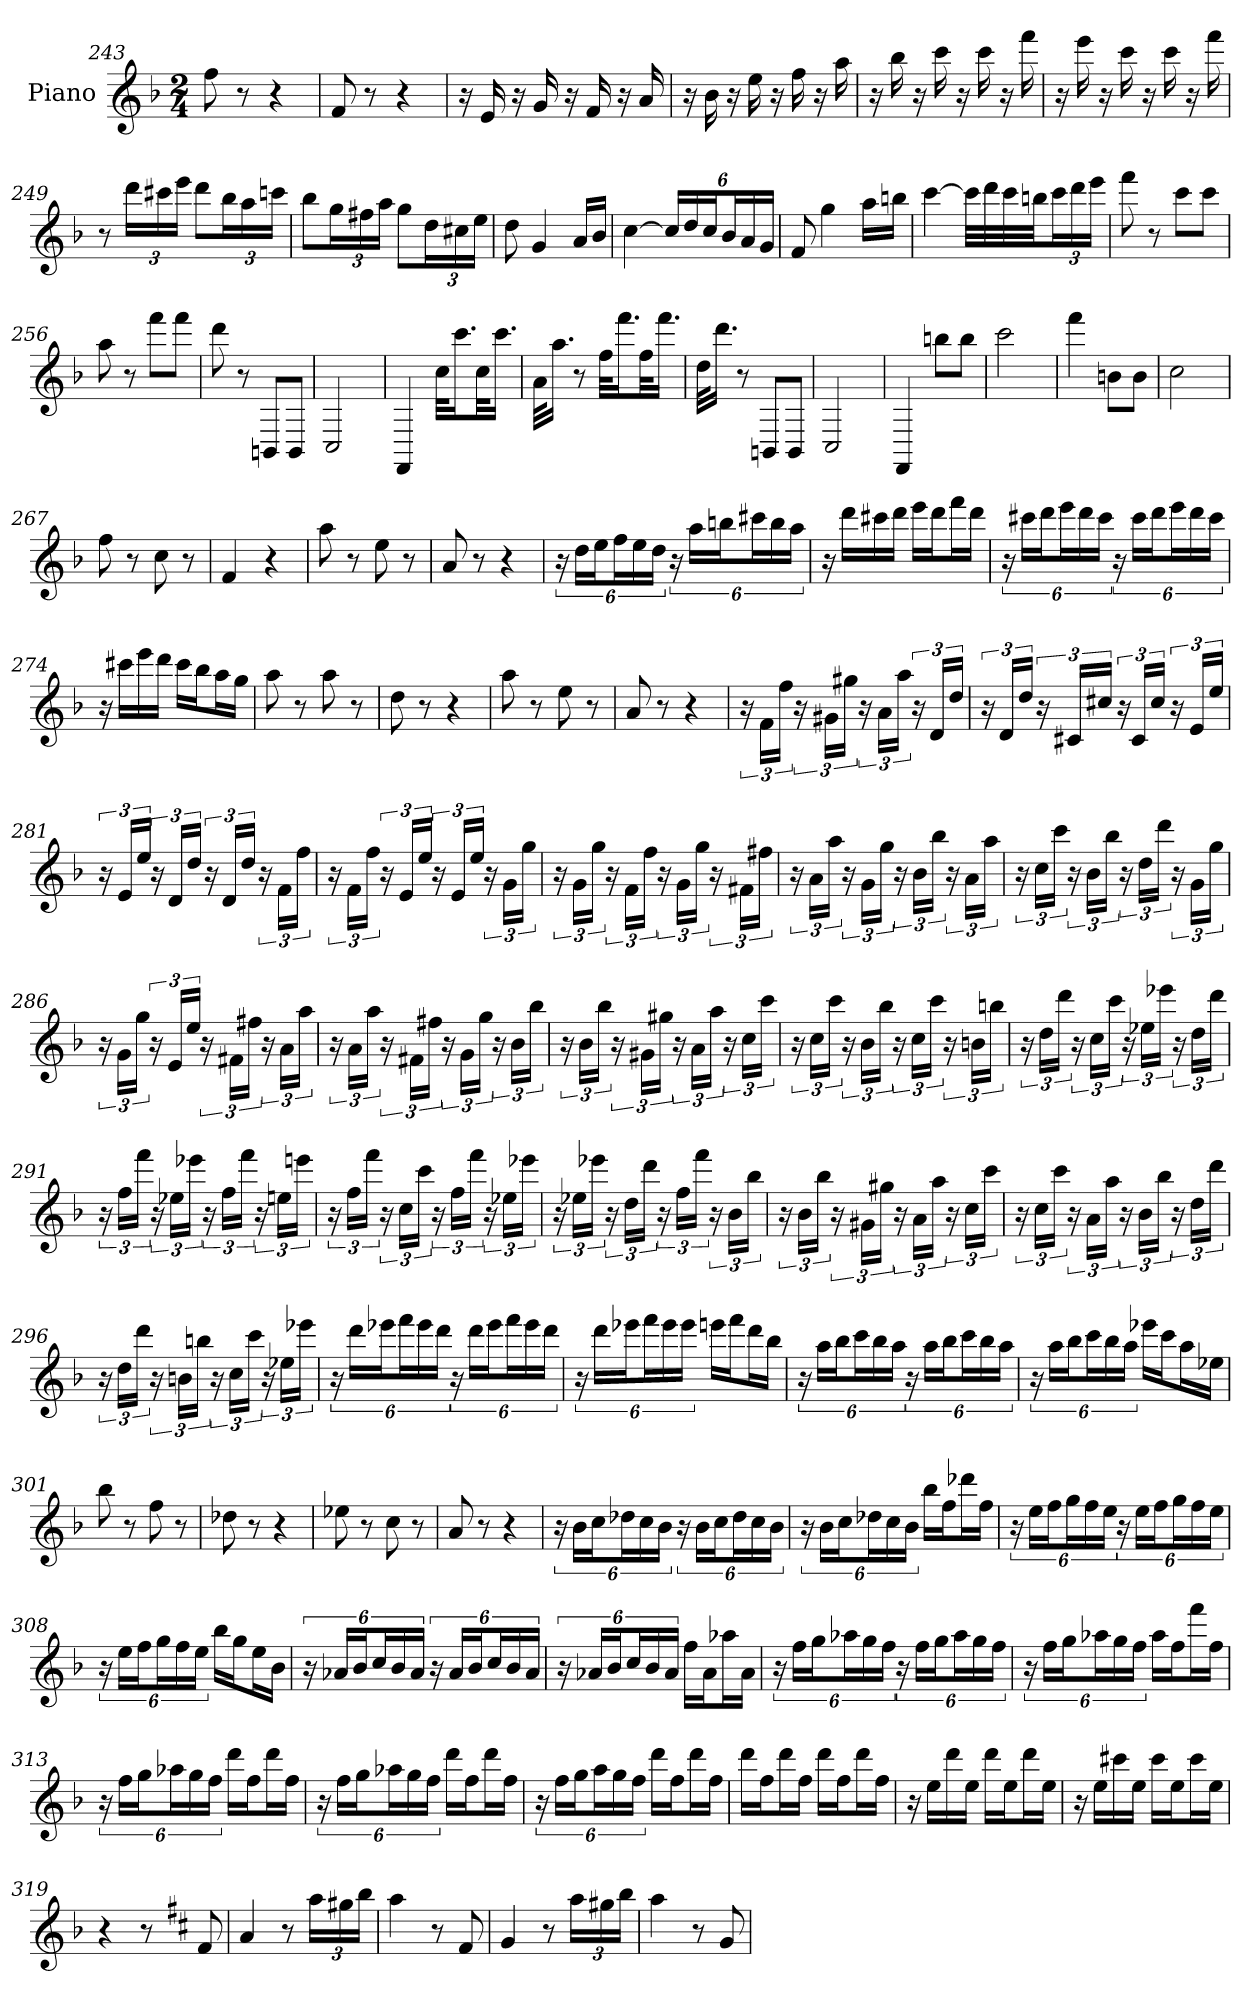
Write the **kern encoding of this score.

**kern
*part1
*staff1
*I"Piano
*I'Pno
*clefG2
*k[b-]
*M2/4
=243
8ff
8r
4r
=244
8f
8r
4r
=245
16r
16e
16r
16g
16r
16f
16r
16a
=246
16r
16b-
16r
16ee
16r
16ff
16r
16aa
=247
16r
16bb-
16r
16ccc
16r
16ccc
16r
16fff
=248
16r
16eee
16r
16ccc
16r
16ccc
16r
16fff
=249
8r
24ddd\LL
24ccc#X\
24eee\JJ
8ddd\L
24bb-\L
24aa\
24cccn\JJ
=250
8bb-\L
24gg\L
24ff#X\
24aa\JJ
8gg\L
24dd\L
24cc#X\
24ee\JJ
=251
8dd
4g
16a/LL
16b-/JJ
=252
[4cc
24cc/LL]
24dd/
24cc/J
24b-/L
24a/
24g/JJ
=253
8f
4gg
16aa\LL
16bbn\JJ
=254
[4ccc
32ccc\LLL]
32ddd\
32ccc\
32bbn\JJ
24ccc\L
24ddd\
24eee\JJ
=255
8fff
8r
8ccc\L
8ccc\J
=256
8aa
8r
8fff\L
8fff\J
=257
8ddd
8r
8BBn/L
8BB/J
=258
2C
=259
4FF
32cc\KLL
16.ccc\J
32cc\KL
16.ccc\JJ
=260
32a\KLL
16.aa\JJ
8r
32ff\KLL
16.fff\J
32ff\KL
16.fff\JJ
=261
32dd\KLL
16.ddd\JJ
8r
8BBn/L
8BB/J
=262
2C
=263
4FF
8bbn\L
8bb\J
=264
2ccc
=265
4fff
8bn\L
8b\J
=266
2cc
=267
8ff
8r
8cc
8r
=268
4f
4r
=269
8aa
8r
8ee
8r
=270
8a
8r
4r
=271
24r
24dd\LL
24ee\J
24ff\L
24ee\
24dd\JJ
24r
24aa\LL
24bbn\J
24ccc#X\L
24bb\
24aa\JJ
=272
16r
16ddd\LL
16ccc#X\
16ddd\JJ
16eee\LL
16ddd\J
16fff\L
16ddd\JJ
=273
24r
24ccc#X\LL
24ddd\J
24eee\L
24ddd\
24ccc#\JJ
24r
24ccc#\LL
24ddd\J
24eee\L
24ddd\
24ccc#\JJ
=274
16r
16ccc#X\LL
16eee\
16ddd\JJ
16ccc#\LL
16bb-\J
16aa\L
16gg\JJ
=275
8aa
8r
8aa
8r
=276
8dd
8r
4r
=277
8aa
8r
8ee
8r
=278
8a
8r
4r
=279
24r
24f\LL
24ff\JJ
24r
24g#X\LL
24gg#X\JJ
24r
24a\LL
24aa\JJ
24r
24d/LL
24dd/JJ
=280
24r
24d/LL
24dd/JJ
24r
24c#X/LL
24cc#X/JJ
24r
24c#/LL
24cc#/JJ
24r
24e/LL
24ee/JJ
=281
24r
24e/LL
24ee/JJ
24r
24d/LL
24dd/JJ
24r
24d/LL
24dd/JJ
24r
24f\LL
24ff\JJ
=282
24r
24f\LL
24ff\JJ
24r
24e/LL
24ee/JJ
24r
24e/LL
24ee/JJ
24r
24g\LL
24gg\JJ
=283
24r
24g\LL
24gg\JJ
24r
24f\LL
24ff\JJ
24r
24g\LL
24gg\JJ
24r
24f#X\LL
24ff#X\JJ
=284
24r
24a\LL
24aa\JJ
24r
24g\LL
24gg\JJ
24r
24b-\LL
24bb-\JJ
24r
24a\LL
24aa\JJ
=285
24r
24cc\LL
24ccc\JJ
24r
24b-\LL
24bb-\JJ
24r
24dd\LL
24ddd\JJ
24r
24g\LL
24gg\JJ
=286
24r
24g\LL
24gg\JJ
24r
24e/LL
24ee/JJ
24r
24f#X\LL
24ff#X\JJ
24r
24a\LL
24aa\JJ
=287
24r
24a\LL
24aa\JJ
24r
24f#X\LL
24ff#X\JJ
24r
24g\LL
24gg\JJ
24r
24b-\LL
24bb-\JJ
=288
24r
24b-\LL
24bb-\JJ
24r
24g#X\LL
24gg#X\JJ
24r
24a\LL
24aa\JJ
24r
24cc\LL
24ccc\JJ
=289
24r
24cc\LL
24ccc\JJ
24r
24b-\LL
24bb-\JJ
24r
24cc\LL
24ccc\JJ
24r
24bn\LL
24bbn\JJ
=290
24r
24dd\LL
24ddd\JJ
24r
24cc\LL
24ccc\JJ
24r
24ee-X\LL
24eee-X\JJ
24r
24dd\LL
24ddd\JJ
=291
24r
24ff\LL
24fff\JJ
24r
24ee-X\LL
24eee-X\JJ
24r
24ff\LL
24fff\JJ
24r
24een\LL
24eeen\JJ
=292
24r
24ff\LL
24fff\JJ
24r
24cc\LL
24ccc\JJ
24r
24ff\LL
24fff\JJ
24r
24ee-X\LL
24eee-X\JJ
=293
24r
24ee-X\LL
24eee-X\JJ
24r
24dd\LL
24ddd\JJ
24r
24ff\LL
24fff\JJ
24r
24b-\LL
24bb-\JJ
=294
24r
24b-\LL
24bb-\JJ
24r
24g#X\LL
24gg#X\JJ
24r
24a\LL
24aa\JJ
24r
24cc\LL
24ccc\JJ
=295
24r
24cc\LL
24ccc\JJ
24r
24a\LL
24aa\JJ
24r
24b-\LL
24bb-\JJ
24r
24dd\LL
24ddd\JJ
=296
24r
24dd\LL
24ddd\JJ
24r
24bn\LL
24bbn\JJ
24r
24cc\LL
24ccc\JJ
24r
24ee-X\LL
24eee-X\JJ
=297
24r
24ddd\LL
24eee-X\J
24fff\L
24eee-\
24ddd\JJ
24r
24ddd\LL
24eee-\J
24fff\L
24eee-\
24ddd\JJ
=298
24r
24ddd\LL
24eee-X\J
24fff\L
24eee-\
24eee-\JJ
16eeen\LL
16fff\J
16ddd\L
16bb-\JJ
=299
24r
24aa\LL
24bb-\J
24ccc\L
24bb-\
24aa\JJ
24r
24aa\LL
24bb-\J
24ccc\L
24bb-\
24aa\JJ
=300
24r
24aa\LL
24bb-\J
24ccc\L
24bb-\
24aa\JJ
16eee-X\LL
16ccc\J
16aa\L
16ee-X\JJ
=301
8bb-
8r
8ff
8r
=302
8dd-X
8r
4r
=303
8ee-X
8r
8cc
8r
=304
8a
8r
4r
=305
24r
24b-\LL
24cc\J
24dd-X\L
24cc\
24b-\JJ
24r
24b-\LL
24cc\J
24dd-\L
24cc\
24b-\JJ
=306
24r
24b-\LL
24cc\J
24dd-X\L
24cc\
24b-\JJ
16bb-\LL
16ff\J
16ddd-X\L
16ff\JJ
=307
24r
24ee\LL
24ff\J
24gg\L
24ff\
24ee\JJ
24r
24ee\LL
24ff\J
24gg\L
24ff\
24ee\JJ
=308
24r
24ee\LL
24ff\J
24gg\L
24ff\
24ee\JJ
16bb-\LL
16gg\J
16ee\L
16b-\JJ
=309
24r
24a-X/LL
24b-/J
24cc/L
24b-/
24a-/JJ
24r
24a-/LL
24b-/J
24cc/L
24b-/
24a-/JJ
=310
24r
24a-X/LL
24b-/J
24cc/L
24b-/
24a-/JJ
16ff\LL
16a-\J
16aa-X\L
16a-\JJ
=311
24r
24ff\LL
24gg\J
24aa-X\L
24gg\
24ff\JJ
24r
24ff\LL
24gg\J
24aa-\L
24gg\
24ff\JJ
=312
24r
24ff\LL
24gg\J
24aa-X\L
24gg\
24ff\JJ
16aa-\LL
16ff\J
16fff\L
16ff\JJ
=313
24r
24ff\LL
24gg\J
24aa-X\L
24gg\
24ff\JJ
16ddd\LL
16ff\J
16ddd\L
16ff\JJ
=314
24r
24ff\LL
24gg\J
24aa-X\L
24gg\
24ff\JJ
16ddd\LL
16ff\J
16ddd\L
16ff\JJ
=315
24r
24ff\LL
24gg\J
24aa\L
24gg\
24ff\JJ
16ddd\LL
16ff\J
16ddd\L
16ff\JJ
=316
16ddd\LL
16ff\J
16ddd\L
16ff\JJ
16ddd\LL
16ff\J
16ddd\L
16ff\JJ
=317
16r
16ee\LL
16ddd\
16ee\JJ
16ddd\LL
16ee\J
16ddd\L
16ee\JJ
=318
16r
16ee\LL
16ccc#X\
16ee\JJ
16ccc#\LL
16ee\J
16ccc#\L
16ee\JJ
=319
4r
8r
*k[f#c#]
8f#
=320
4a
8r
24aa\LL
24gg#X\
24bb\JJ
=321
4aa
8r
8f#
=322
4g
8r
24aa\LL
24gg#X\
24bb\JJ
=323
4aa
8r
8g
=
*-
